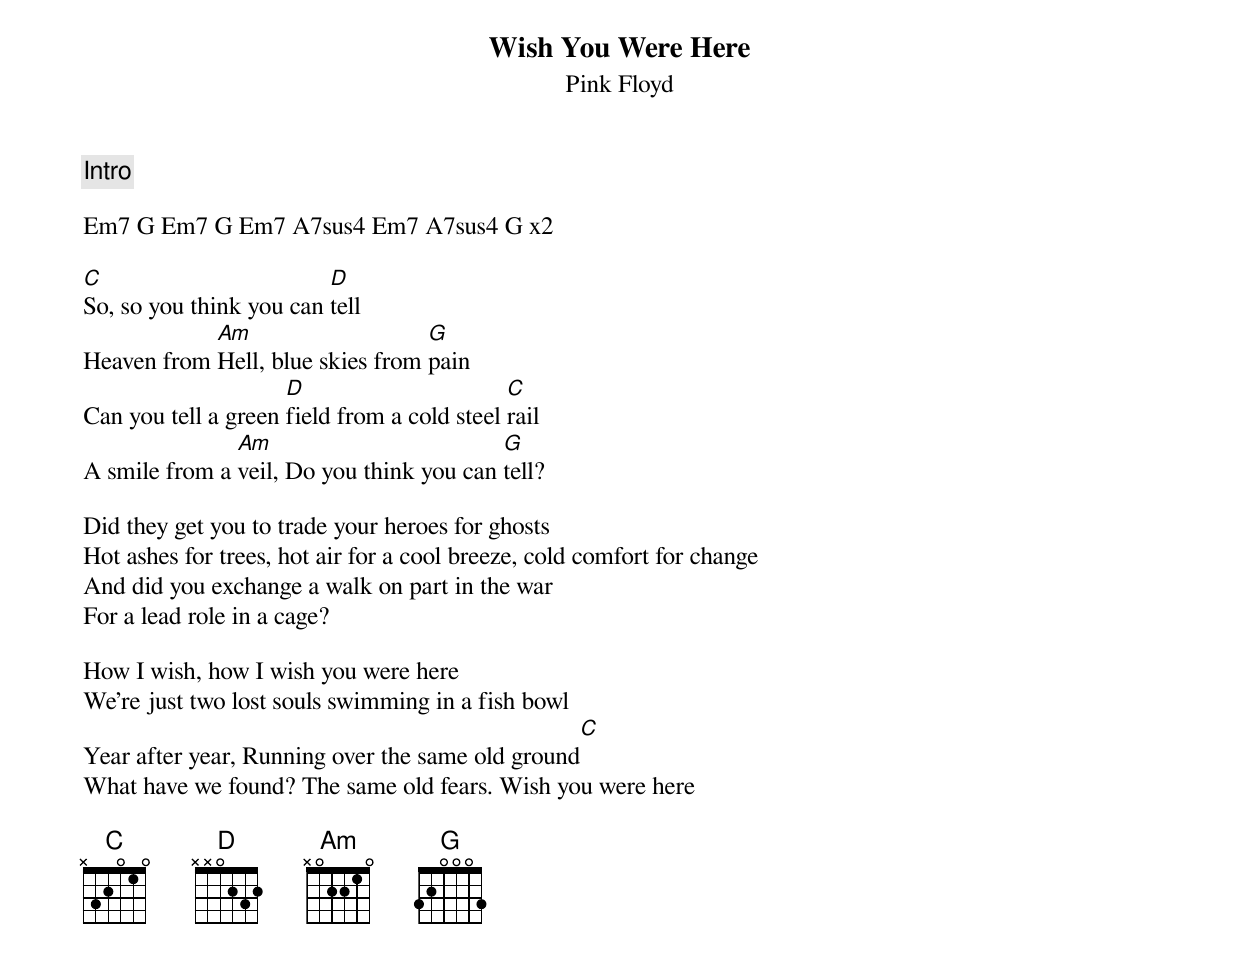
{title:Wish You Were Here}
{subtitle:Pink Floyd}
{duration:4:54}
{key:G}

{c:Intro}

Em7 G Em7 G Em7 A7sus4 Em7 A7sus4 G x2

[C]So, so you think you can [D]tell
Heaven from [Am]Hell, blue skies from [G]pain
Can you tell a green [D]field from a cold steel [C]rail
A smile from a [Am]veil, Do you think you can [G]tell?

Did they get you to trade your heroes for ghosts
Hot ashes for trees, hot air for a cool breeze, cold comfort for change
And did you exchange a walk on part in the war
For a lead role in a cage?

How I wish, how I wish you were here
We're just two lost souls swimming in a fish bowl
Year after year, Running over the same old ground[C]
What have we found? The same old fears. Wish you were here

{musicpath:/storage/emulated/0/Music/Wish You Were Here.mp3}
